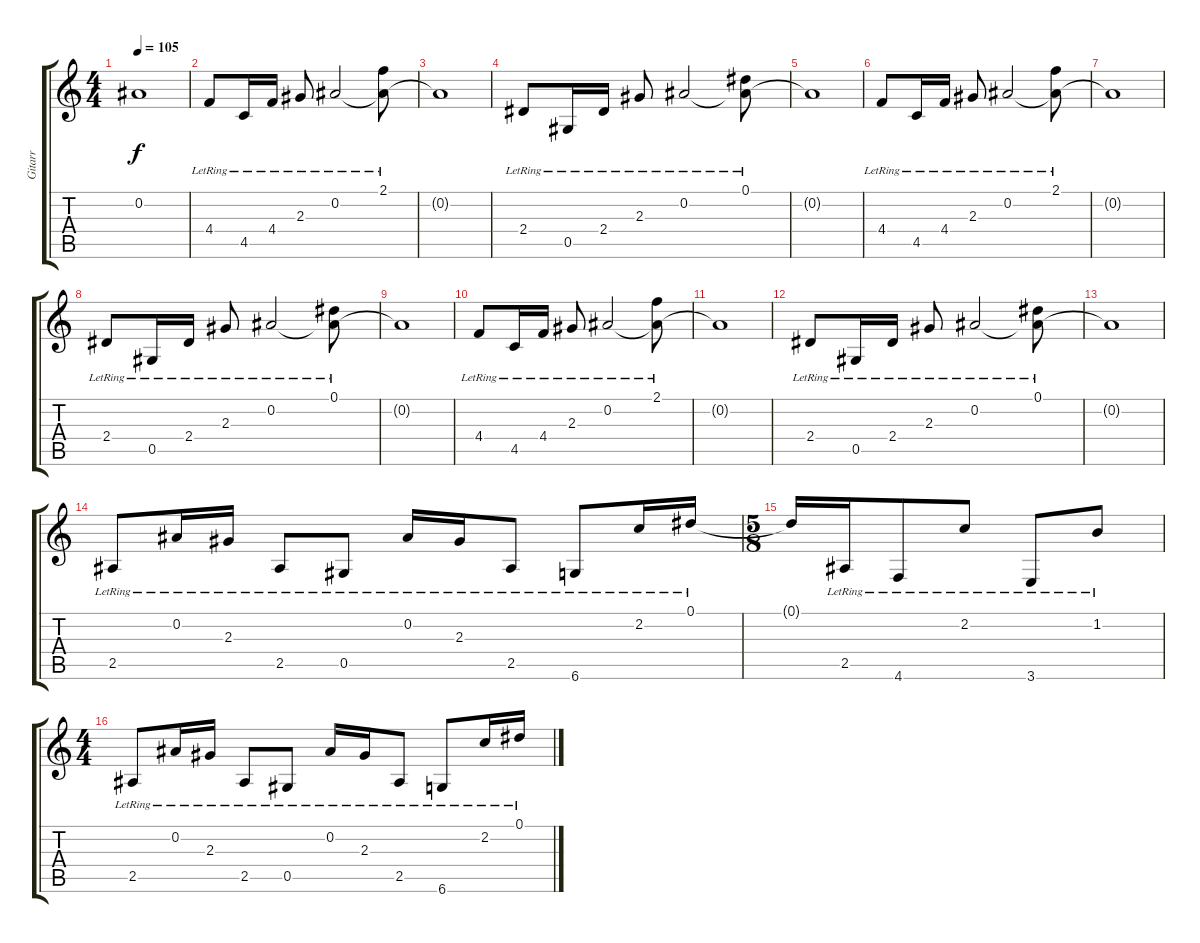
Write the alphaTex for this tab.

\track ("Gitarr" "Gitarr") {instrument overdrivenguitar}
\staff {score tabs}
\tuning (Eb4 Bb3 Gb3 Db3 Ab2 Db2) {hide}
\ts (4 4)
\tempo 105
\clef g2
\ks c
0.2{t}.1{dy f} |
4.4{lr}.8 4.5{lr}.16 4.4{lr}.16 2.3{lr}.8 0.2{lr}.2 (2.1{lr} 0.2{t}).8 |
0.2{t}.1 |
2.4{lr}.8 0.5{lr}.16 2.4{lr}.16 2.3{lr}.8 0.2{lr}.2 (0.1{lr} 0.2{t}).8 |
0.2{t}.1 |
4.4{lr}.8 4.5{lr}.16 4.4{lr}.16 2.3{lr}.8 0.2{lr}.2 (2.1{lr} 0.2{t}).8 |
0.2{t}.1 |
2.4{lr}.8 0.5{lr}.16 2.4{lr}.16 2.3{lr}.8 0.2{lr}.2 (0.1{lr} 0.2{t}).8 |
0.2{t}.1 |
4.4{lr}.8 4.5{lr}.16 4.4{lr}.16 2.3{lr}.8 0.2{lr}.2 (2.1{lr} 0.2{t}).8 |
0.2{t}.1 |
2.4{lr}.8 0.5{lr}.16 2.4{lr}.16 2.3{lr}.8 0.2{lr}.2 (0.1{lr} 0.2{t}).8 |
0.2{t}.1 |
2.5{lr}.8 0.2{lr}.16 2.3{lr}.16 2.5{lr}.8 0.5{lr}.8 0.2{lr}.16 2.3{lr}.16 2.5{lr}.8 6.6{lr}.8 2.2{lr}.16 0.1{lr}.16 |
\ts (5 8)
0.1{t}.16 2.5{lr}.16 4.6{lr}.8 2.2{lr}.8 3.6{lr}.8 1.2{lr}.8 |
\ts (4 4)
2.5{lr}.8{volume 16} 0.2{lr}.16 2.3{lr}.16 2.5{lr}.8 0.5{lr}.8 0.2{lr}.16 2.3{lr}.16 2.5{lr}.8 6.6{lr}.8 2.2{lr}.16 0.1{lr}.16
